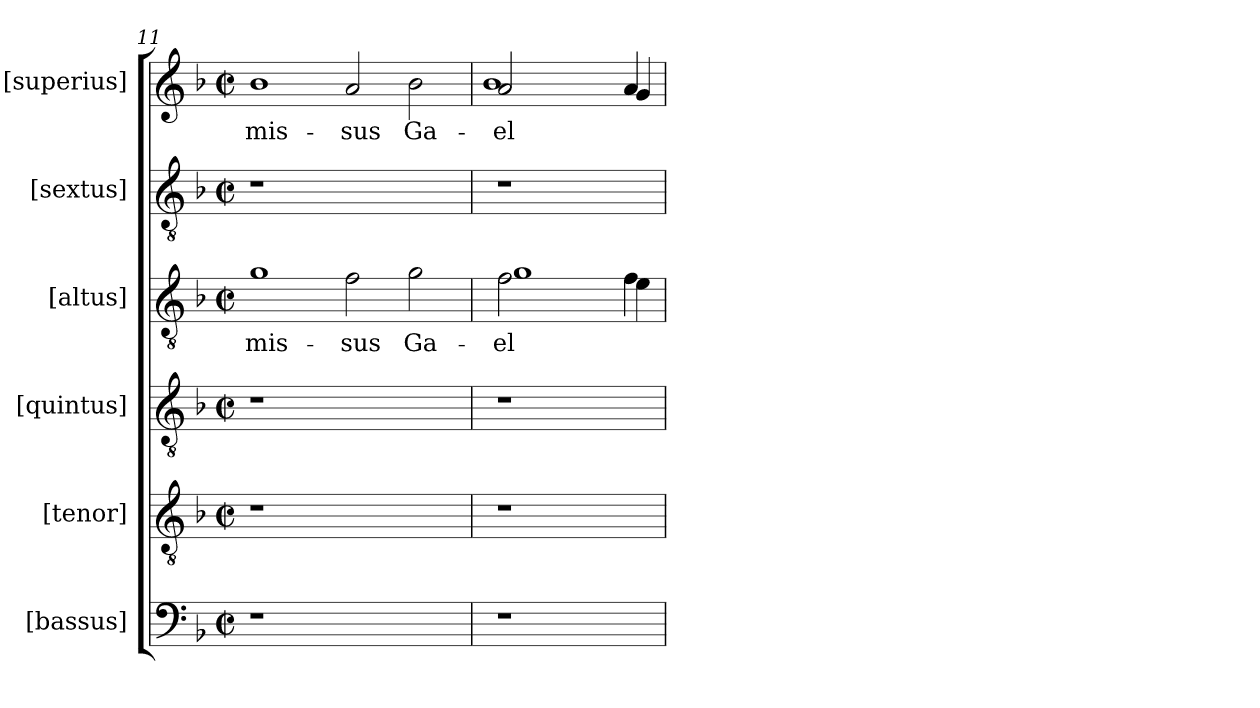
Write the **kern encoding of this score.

**kern	**kern	**kern	**kern	**text	**kern	**kern	**text
*part6	*part5	*part4	*part3	*part3	*part2	*part1	*part1
*staff6	*staff5	*staff4	*staff3	*staff3	*staff2	*staff1	*staff1
*I"[bassus]	*I"[tenor]	*I"[quintus]	*I"[altus]	*	*I"[sextus]	*I"[superius]	*
*I'[bassus]	*I'[tenor]	*I'[quintus]	*I'[altus]	*	*I'[sextus]	*I'[superius]	*
*clefF4	*clefGv2	*clefGv2	*clefGv2	*	*clefGv2	*clefG2	*
*k[b-]	*k[b-]	*k[b-]	*k[b-]	*	*k[b-]	*k[b-]	*
*F:	*F:	*F:	*F:	*	*F:	*F:	*
*M2/2	*M2/2	*M2/2	*M2/2	*	*M2/2	*M2/2	*
*met(c|)	*met(c|)	*met(c|)	*met(c|)	*	*met(c|)	*met(c|)	*
=11	=11	=11	=11	=11	=11	=11	=11
!	!	!	!	!LO:LY:b:cj	!	!	!LO:LY:b:cj
1r	1r	1r	1g	mis-	1r	1b-	mis-
!	!	!	!	!LO:LY:b:cj	!	!	!LO:LY:b:cj
1ryy	1ryy	1ryy	2f\	-sus	1ryy	2a/	-sus
!	!	!	!	!LO:LY:b:cj	!	!	!LO:LY:b:cj
.	.	.	2g\	Ga-	.	2b-\	Ga-
=12	=12	=12	=12	=12	=12	=12	=12
!	!	!	!	!LO:LY:b:cj	!	!	!
*	*	*	*^	*	*	*	*
!	!	!	!	!	!LO:LY:b:cj	!	!	!LO:LY:b:cj
*	*	*	*	*	*	*	*^	*
!	!	!	!	!	!	!	!	!	!LO:LY:b:cj
1r	1r	1r	2f\	1g	-el	1r	2a/	1b-	-el
.	.	.	2ryy	.	.	.	2ryy	.	.
4ryy	4ryy	4ryy	4f\	4e\	.	4ryy	4a/	4g/	.
*	*	*	*v	*v	*	*	*v	*v	*
=	=	=	=	=	=	=	=
*-	*-	*-	*-	*-	*-	*-	*-
